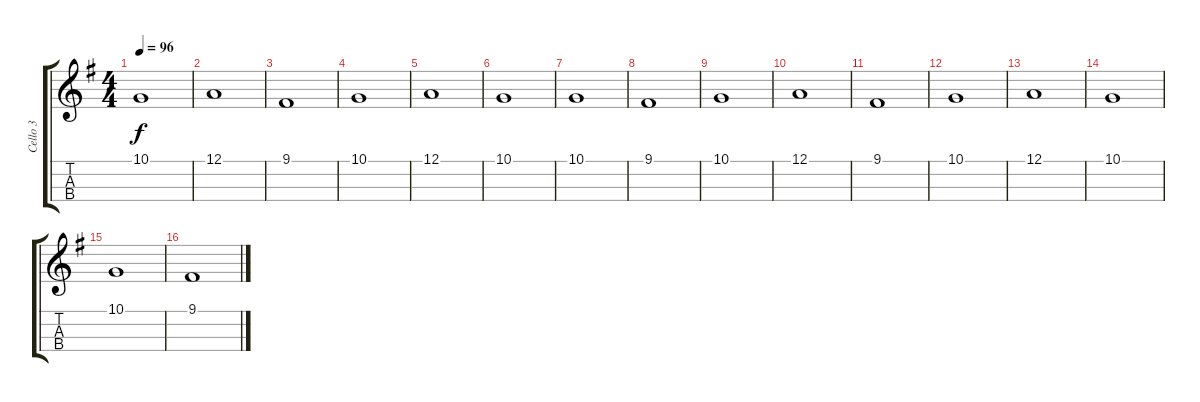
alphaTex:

\track ("Cello 3" "Cello 3") {instrument cello}
\staff {score tabs}
\tuning (A3 D3 G2 C2) {hide}
\ts (4 4)
\tempo 96
\clef g2
\ks g
10.1.1{dy f} |
12.1.1 |
9.1.1 |
10.1.1 |
12.1.1 |
10.1.1 |
10.1.1 |
9.1.1 |
10.1.1 |
12.1.1 |
9.1.1 |
10.1.1 |
12.1.1 |
10.1.1 |
10.1.1 |
9.1.1
